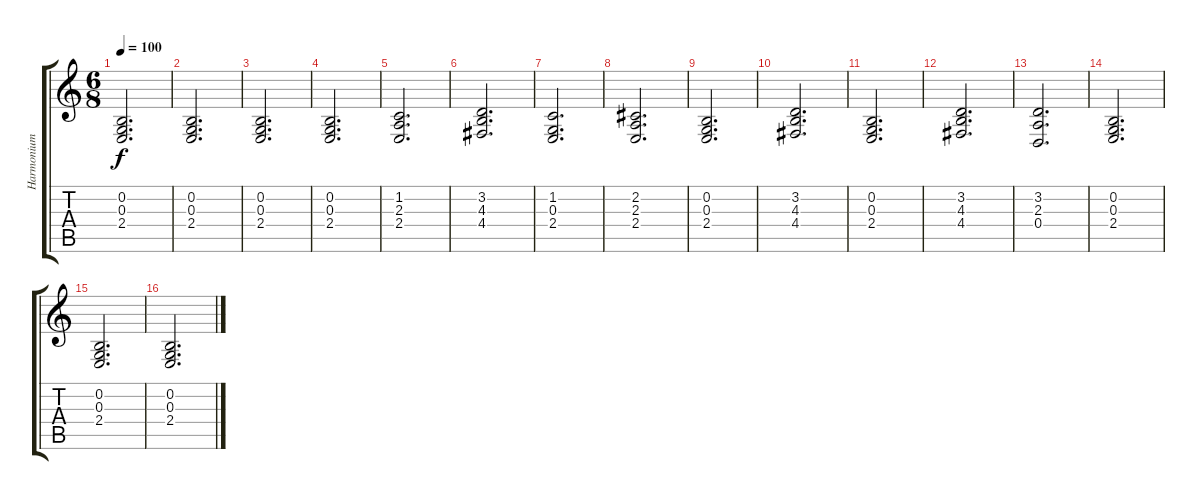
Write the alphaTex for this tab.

\track ("Harmonium" "Harmonium") {instrument reedorgan}
\staff {score tabs}
\tuning (E4 B3 G3 D3 A2 E2) {hide}
\ts (6 8)
\tempo 100
\clef g2
\ks c
(0.2 0.3 2.4).2{d dy f} |
(0.2 0.3 2.4).2{d} |
(0.2 0.3 2.4).2{d} |
(0.2 0.3 2.4).2{d} |
(1.2 2.3 2.4).2{d} |
(3.2 4.3 4.4).2{d} |
(1.2 0.3 2.4).2{d} |
(2.2 2.3 2.4).2{d} |
(0.2 0.3 2.4).2{d} |
(3.2 4.3 4.4).2{d} |
(0.2 0.3 2.4).2{d} |
(3.2 4.3 4.4).2{d} |
(3.2 2.3 0.4).2{d} |
(0.2 0.3 2.4).2{d} |
(0.2 0.3 2.4).2{d} |
(0.2 0.3 2.4).2{d}
